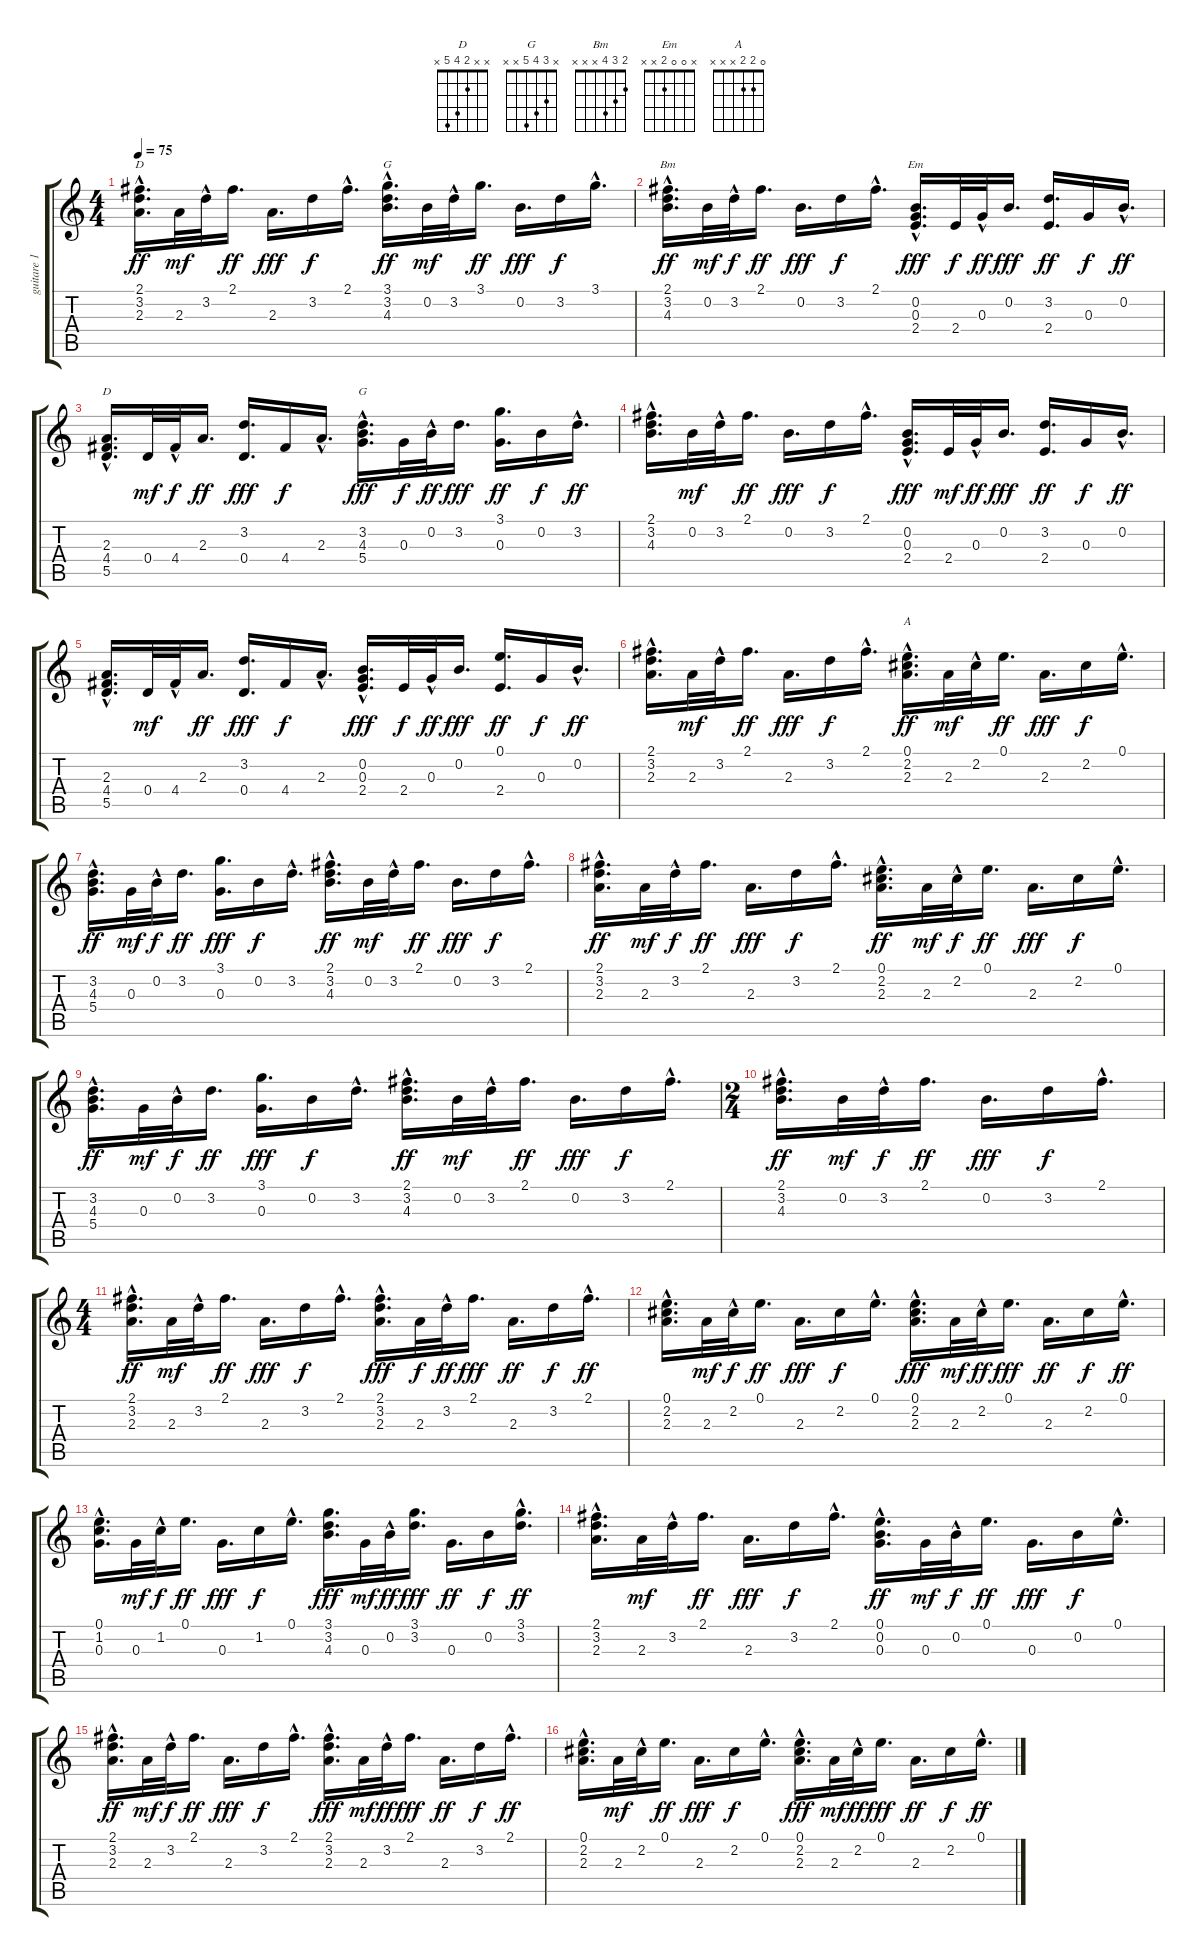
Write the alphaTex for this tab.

\track ("guitare 1" "guitare 1") {instrument electricguitarclean}
\staff {score tabs}
\tuning (E4 B3 G3 D3 A2 E2) {hide}
\chord ("D" 2 3 2 x x x)
\chord ("G" 3 3 4 x x x)
\chord ("Bm" 2 3 4 x x x)
\chord ("Em" x 0 0 2 x x)
\chord ("D" x x 2 4 5 x)
\chord ("G" x 3 4 5 x x)
\chord ("A" 0 2 2 x x x)
\ts (4 4)
\tempo 75
\clef g2
\ks c
(2.1 3.2 2.3{hac}).16{d ch "D" dy ff} 2.3.32{dy mf} 3.2{hac}.32 2.1.16{d dy ff} 2.3.16{d dy fff} 3.2.16{dy f} 2.1{hac}.16{d} (3.1 3.2 4.3{hac}).16{d ch "G" dy ff} 0.2.32{dy mf} 3.2{hac}.32 3.1.16{d dy ff} 0.2.16{d dy fff} 3.2.16{dy f} 3.1{hac}.16{d} |
(2.1 3.2 4.3{hac}).16{d ch "Bm" dy ff} 0.2.32{dy mf} 3.2{hac}.32{dy f} 2.1.16{d dy ff} 0.2.16{d dy fff} 3.2.16{dy f} 2.1{hac}.16{d} (0.2 0.3 2.4{hac}).16{d ch "Em" dy fff} 2.4.32{dy f} 0.3{hac}.32{dy ff} 0.2.16{d dy fff} (3.2 2.4).16{d dy ff} 0.3.16{dy f} 0.2{hac}.16{d dy ff} |
(2.3 4.4 5.5{hac}).16{d ch "D"} 0.4.32{dy mf} 4.4{hac}.32{dy f} 2.3.16{d dy ff} (3.2 0.4).16{d dy fff} 4.4.16{dy f} 2.3{hac}.16{d} (3.2 4.3 5.4{hac}).16{d ch "G" dy fff} 0.3.32{dy f} 0.2{hac}.32{dy ff} 3.2.16{d dy fff} (3.1 0.3).16{d dy ff} 0.2.16{dy f} 3.2{hac}.16{d dy ff} |
(2.1 3.2 4.3{hac}).16{d} 0.2.32{dy mf} 3.2{hac}.32 2.1.16{d dy ff} 0.2.16{d dy fff} 3.2.16{dy f} 2.1{hac}.16{d} (0.2 0.3 2.4{hac}).16{d dy fff} 2.4.32{dy mf} 0.3{hac}.32{dy ff} 0.2.16{d dy fff} (3.2 2.4).16{d dy ff} 0.3.16{dy f} 0.2{hac}.16{d dy ff} |
(2.3 4.4 5.5{hac}).16{d} 0.4.32{dy mf} 4.4{hac}.32 2.3.16{d dy ff} (3.2 0.4).16{d dy fff} 4.4.16{dy f} 2.3{hac}.16{d} (0.2 0.3 2.4{hac}).16{d dy fff} 2.4.32{dy f} 0.3{hac}.32{dy ff} 0.2.16{d dy fff} (0.1 2.4).16{d dy ff} 0.3.16{dy f} 0.2{hac}.16{d dy ff} |
(2.1 3.2 2.3{hac}).16{d} 2.3.32{dy mf} 3.2{hac}.32 2.1.16{d dy ff} 2.3.16{d dy fff} 3.2.16{dy f} 2.1{hac}.16{d} (0.1 2.2 2.3{hac}).16{d ch "A" dy ff} 2.3.32{dy mf} 2.2{hac}.32 0.1.16{d dy ff} 2.3.16{d dy fff} 2.2.16{dy f} 0.1{hac}.16{d} |
(3.2 4.3 5.4{hac}).16{d dy ff} 0.3.32{dy mf} 0.2{hac}.32{dy f} 3.2.16{d dy ff} (3.1 0.3).16{d dy fff} 0.2.16{dy f} 3.2{hac}.16{d} (2.1 3.2 4.3{hac}).16{d dy ff} 0.2.32{dy mf} 3.2{hac}.32 2.1.16{d dy ff} 0.2.16{d dy fff} 3.2.16{dy f} 2.1{hac}.16{d} |
(2.1 3.2 2.3{hac}).16{d dy ff} 2.3.32{dy mf} 3.2{hac}.32{dy f} 2.1.16{d dy ff} 2.3.16{d dy fff} 3.2.16{dy f} 2.1{hac}.16{d} (0.1 2.2 2.3{hac}).16{d dy ff} 2.3.32{dy mf} 2.2{hac}.32{dy f} 0.1.16{d dy ff} 2.3.16{d dy fff} 2.2.16{dy f} 0.1{hac}.16{d} |
(3.2 4.3 5.4{hac}).16{d dy ff} 0.3.32{dy mf} 0.2{hac}.32{dy f} 3.2.16{d dy ff} (3.1 0.3).16{d dy fff} 0.2.16{dy f} 3.2{hac}.16{d} (2.1 3.2 4.3{hac}).16{d dy ff} 0.2.32{dy mf} 3.2{hac}.32 2.1.16{d dy ff} 0.2.16{d dy fff} 3.2.16{dy f} 2.1{hac}.16{d} |
\ts (2 4)
(2.1 3.2 4.3{hac}).16{d dy ff} 0.2.32{dy mf} 3.2{hac}.32{dy f} 2.1.16{d dy ff} 0.2.16{d dy fff} 3.2.16{dy f} 2.1{hac}.16{d} |
\ts (4 4)
(2.1 3.2 2.3{hac}).16{d dy ff} 2.3.32{dy mf} 3.2{hac}.32 2.1.16{d dy ff} 2.3.16{d dy fff} 3.2.16{dy f} 2.1{hac}.16{d} (2.1 3.2 2.3{hac}).16{d dy fff} 2.3.32{dy f} 3.2{hac}.32{dy ff} 2.1.16{d dy fff} 2.3.16{d dy ff} 3.2.16{dy f} 2.1{hac}.16{d dy ff} |
(0.1 2.2 2.3{hac}).16{d} 2.3.32{dy mf} 2.2{hac}.32{dy f} 0.1.16{d dy ff} 2.3.16{d dy fff} 2.2.16{dy f} 0.1{hac}.16{d} (0.1 2.2 2.3{hac}).16{d dy fff} 2.3.32{dy mf} 2.2{hac}.32{dy ff} 0.1.16{d dy fff} 2.3.16{d dy ff} 2.2.16{dy f} 0.1{hac}.16{d dy ff} |
(0.1 1.2 0.3{hac}).16{d} 0.3.32{dy mf} 1.2{hac}.32{dy f} 0.1.16{d dy ff} 0.3.16{d dy fff} 1.2.16{dy f} 0.1{hac}.16{d} (3.1 3.2 4.3).16{d dy fff} 0.3.32{dy mf} 0.2{hac}.32{dy ff} (3.1 3.2).16{d dy fff} 0.3.16{d dy ff} 0.2.16{dy f} (3.1{hac} 3.2{hac}).16{d dy ff} |
(2.1 3.2 2.3{hac}).16{d} 2.3.32{dy mf} 3.2{hac}.32 2.1.16{d dy ff} 2.3.16{d dy fff} 3.2.16{dy f} 2.1{hac}.16{d} (0.1 0.2 0.3{hac}).16{d dy ff} 0.3.32{dy mf} 0.2{hac}.32{dy f} 0.1.16{d dy ff} 0.3.16{d dy fff} 0.2.16{dy f} 0.1{hac}.16{d} |
(2.1 3.2 2.3{hac}).16{d dy ff} 2.3.32{dy mf} 3.2{hac}.32{dy f} 2.1.16{d dy ff} 2.3.16{d dy fff} 3.2.16{dy f} 2.1{hac}.16{d} (2.1 3.2 2.3{hac}).16{d dy fff} 2.3.32{dy mf} 3.2{hac}.32{dy ff} 2.1.16{d dy fff} 2.3.16{d dy ff} 3.2.16{dy f} 2.1{hac}.16{d dy ff} |
(0.1 2.2 2.3{hac}).16{d} 2.3.32{dy mf} 2.2{hac}.32 0.1.16{d dy ff} 2.3.16{d dy fff} 2.2.16{dy f} 0.1{hac}.16{d} (0.1 2.2 2.3{hac}).16{d dy fff} 2.3.32{dy mf} 2.2{hac}.32{dy ff} 0.1.16{d dy fff} 2.3.16{d dy ff} 2.2.16{dy f} 0.1{hac}.16{d dy ff}
